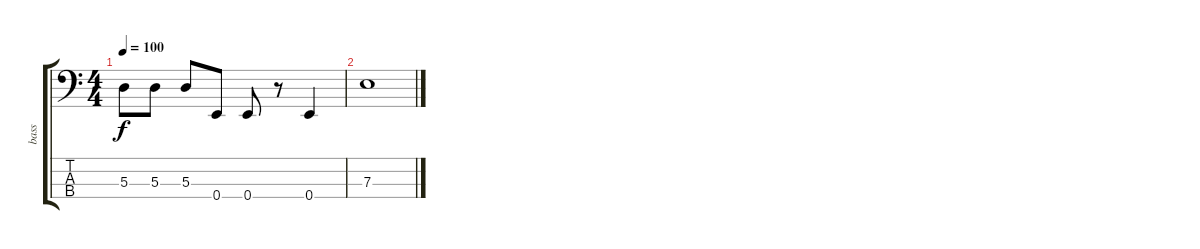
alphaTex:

\track ("bass" "bass") {instrument electricbassfinger}
\staff {score tabs}
\tuning (G2 D2 A1 E1) {hide}
\ts (4 4)
\tempo 100
\clef f4
\ks c
5.3.8{dy f} 5.3.8 5.3.8 0.4.8 0.4.8 r.8 0.4.4 |
7.3.1
